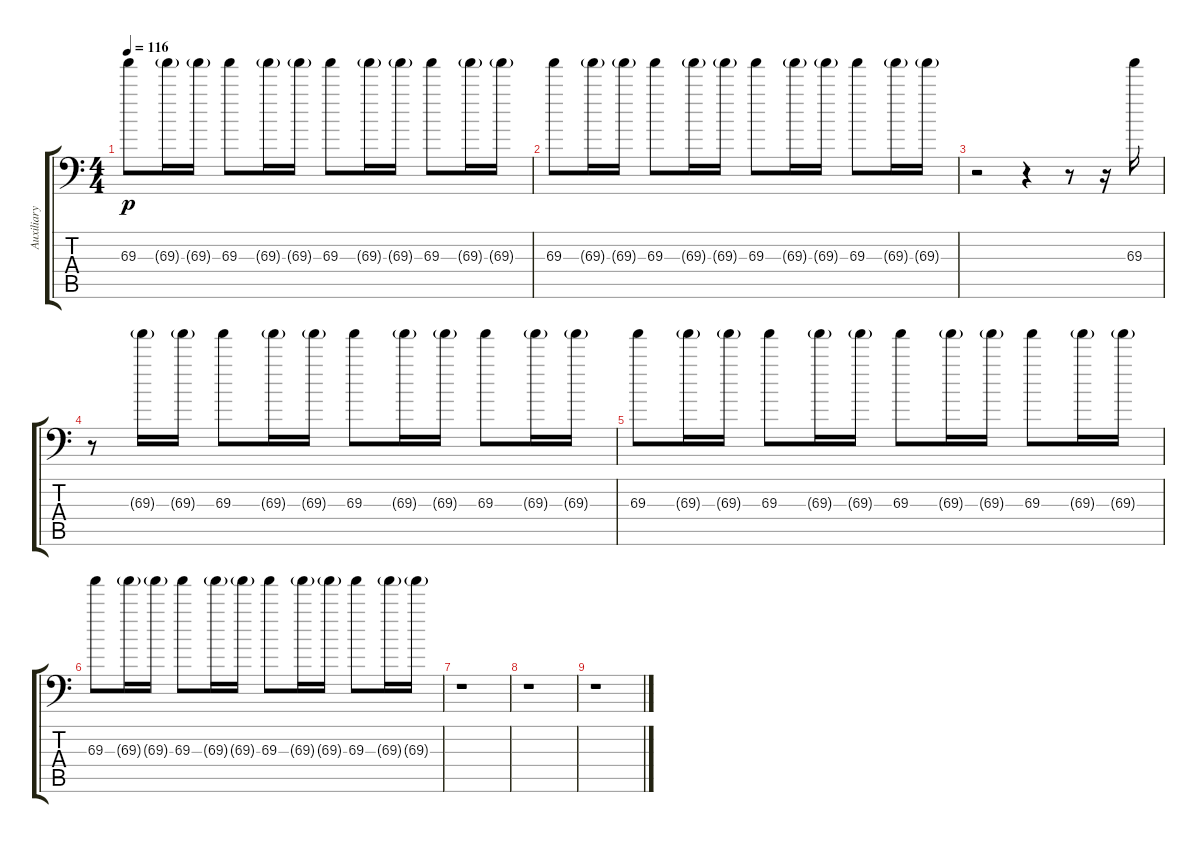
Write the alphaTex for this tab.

\track ("Auxiliary Percussion" "Auxiliary ") {instrument acousticgrandpiano}
\staff {score tabs}
\tuning (C-1 C-1 C-1 C-1 C-1 C-1) {hide}
\ts (4 4)
\tempo 116
\clef f4
\ks c
69.3.8{dy p} 69.3{g}.16 69.3{g}.16 69.3.8 69.3{g}.16 69.3{g}.16 69.3.8 69.3{g}.16 69.3{g}.16 69.3.8 69.3{g}.16 69.3{g}.16 |
69.3.8 69.3{g}.16 69.3{g}.16 69.3.8 69.3{g}.16 69.3{g}.16 69.3.8 69.3{g}.16 69.3{g}.16 69.3.8 69.3{g}.16 69.3{g}.16 |
r.2 r.4 r.8 r.16 69.3.16 |
r.8 69.3{g}.16 69.3{g}.16 69.3.8 69.3{g}.16 69.3{g}.16 69.3.8 69.3{g}.16 69.3{g}.16 69.3.8 69.3{g}.16 69.3{g}.16 |
69.3.8 69.3{g}.16 69.3{g}.16 69.3.8 69.3{g}.16 69.3{g}.16 69.3.8 69.3{g}.16 69.3{g}.16 69.3.8 69.3{g}.16 69.3{g}.16 |
69.3.8 69.3{g}.16 69.3{g}.16 69.3.8 69.3{g}.16 69.3{g}.16 69.3.8 69.3{g}.16 69.3{g}.16 69.3.8 69.3{g}.16 69.3{g}.16 |
r.1 |
r.1 |
r.1
